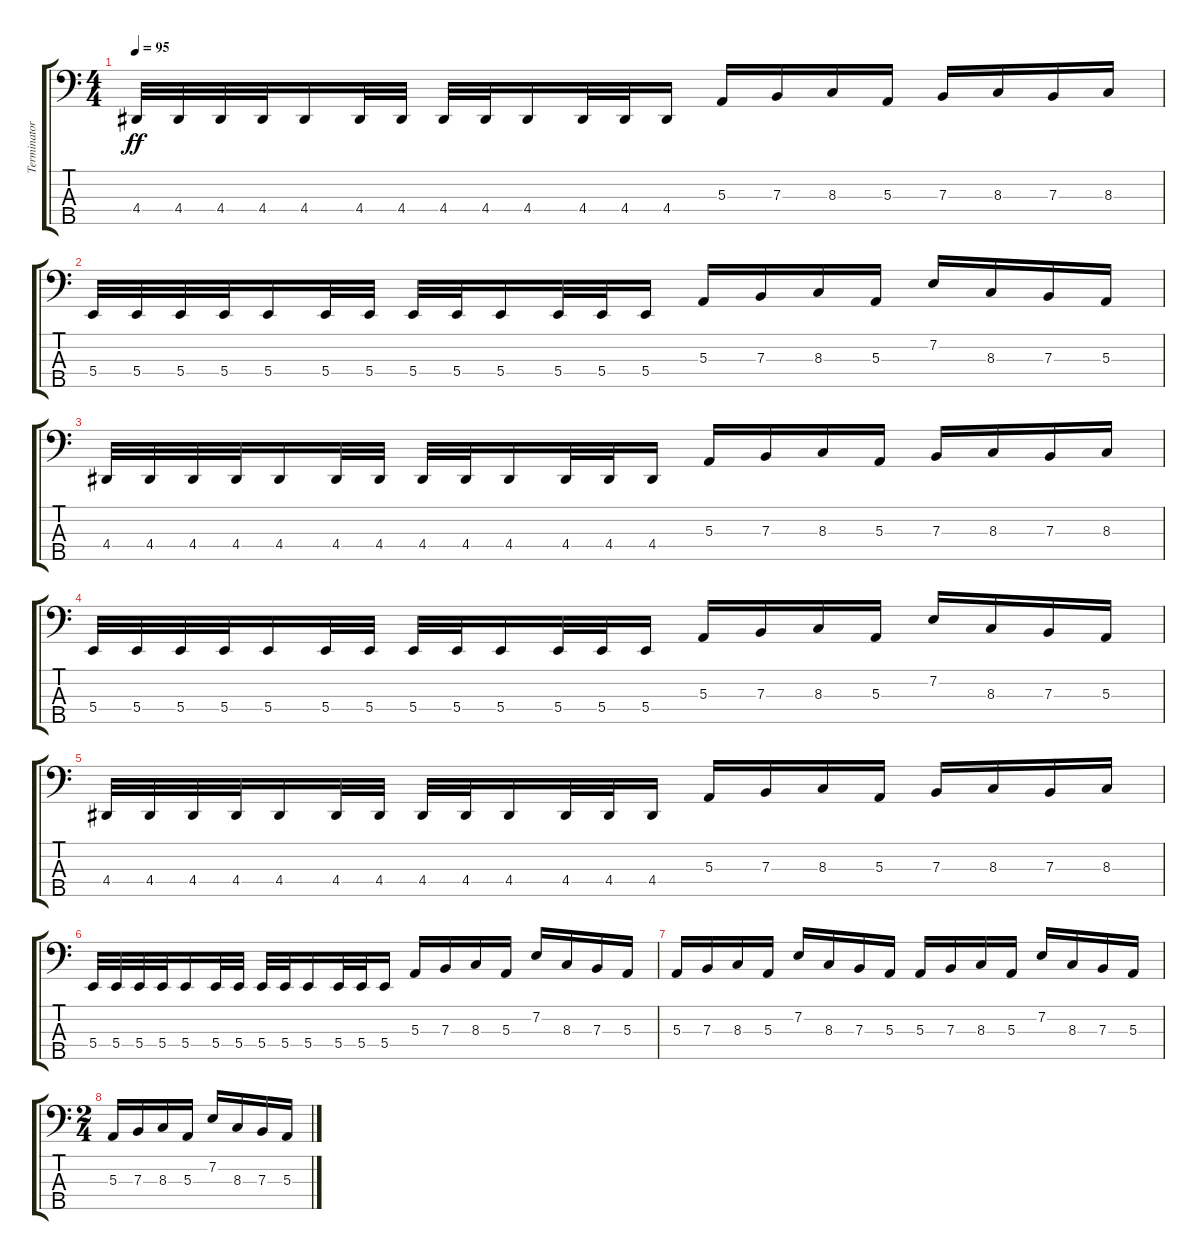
\track ("Terminator" "Terminator") {instrument electricbasspick}
\staff {score tabs}
\tuning (D2 A1 E1 B0 Gb0) {hide}
\ts (4 4)
\tempo 95
\clef f4
\ks c
4.4.32{dy ff} 4.4.32 4.4.32 4.4.32 4.4.16 4.4.32 4.4.32 4.4.32 4.4.32 4.4.16 4.4.32 4.4.32 4.4.16 5.3.16 7.3.16 8.3.16 5.3.16 7.3.16 8.3.16 7.3.16 8.3.16 |
5.4.32 5.4.32 5.4.32 5.4.32 5.4.16 5.4.32 5.4.32 5.4.32 5.4.32 5.4.16 5.4.32 5.4.32 5.4.16 5.3.16 7.3.16 8.3.16 5.3.16 7.2.16 8.3.16 7.3.16 5.3.16 |
4.4.32 4.4.32 4.4.32 4.4.32 4.4.16 4.4.32 4.4.32 4.4.32 4.4.32 4.4.16 4.4.32 4.4.32 4.4.16 5.3.16 7.3.16 8.3.16 5.3.16 7.3.16 8.3.16 7.3.16 8.3.16 |
5.4.32 5.4.32 5.4.32 5.4.32 5.4.16 5.4.32 5.4.32 5.4.32 5.4.32 5.4.16 5.4.32 5.4.32 5.4.16 5.3.16 7.3.16 8.3.16 5.3.16 7.2.16 8.3.16 7.3.16 5.3.16 |
4.4.32 4.4.32 4.4.32 4.4.32 4.4.16 4.4.32 4.4.32 4.4.32 4.4.32 4.4.16 4.4.32 4.4.32 4.4.16 5.3.16 7.3.16 8.3.16 5.3.16 7.3.16 8.3.16 7.3.16 8.3.16 |
5.4.32 5.4.32 5.4.32 5.4.32 5.4.16 5.4.32 5.4.32 5.4.32 5.4.32 5.4.16 5.4.32 5.4.32 5.4.16 5.3.16 7.3.16 8.3.16 5.3.16 7.2.16 8.3.16 7.3.16 5.3.16 |
5.3.16 7.3.16 8.3.16 5.3.16 7.2.16 8.3.16 7.3.16 5.3.16 5.3.16 7.3.16 8.3.16 5.3.16 7.2.16 8.3.16 7.3.16 5.3.16 |
\ts (2 4)
5.3.16 7.3.16 8.3.16 5.3.16 7.2.16 8.3.16 7.3.16 5.3.16
